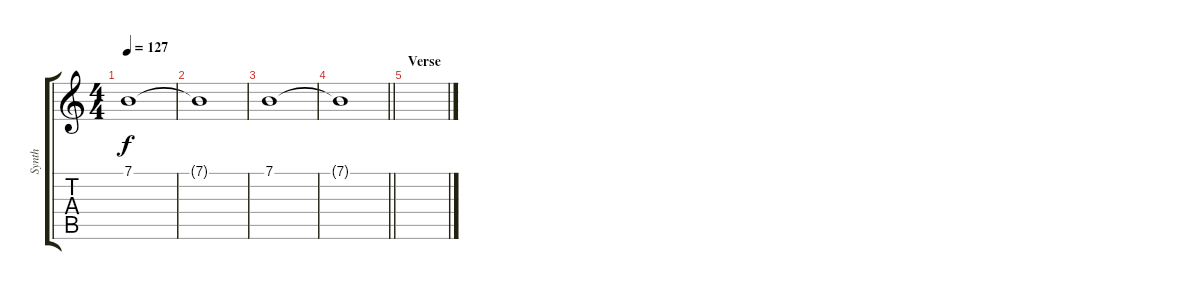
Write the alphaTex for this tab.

\track ("Synth" "Synth") {instrument lead2sawtooth}
\staff {score tabs}
\tuning (E4 B3 G3 D3 A2 E2) {hide}
\ts (4 4)
\tempo 127
\clef g2
\ks c
7.1.1{dy f} |
7.1{t}.1 |
7.1.1 |
\barLineRight lightlight
7.1{t}.1 |
\section ("" "Verse")
